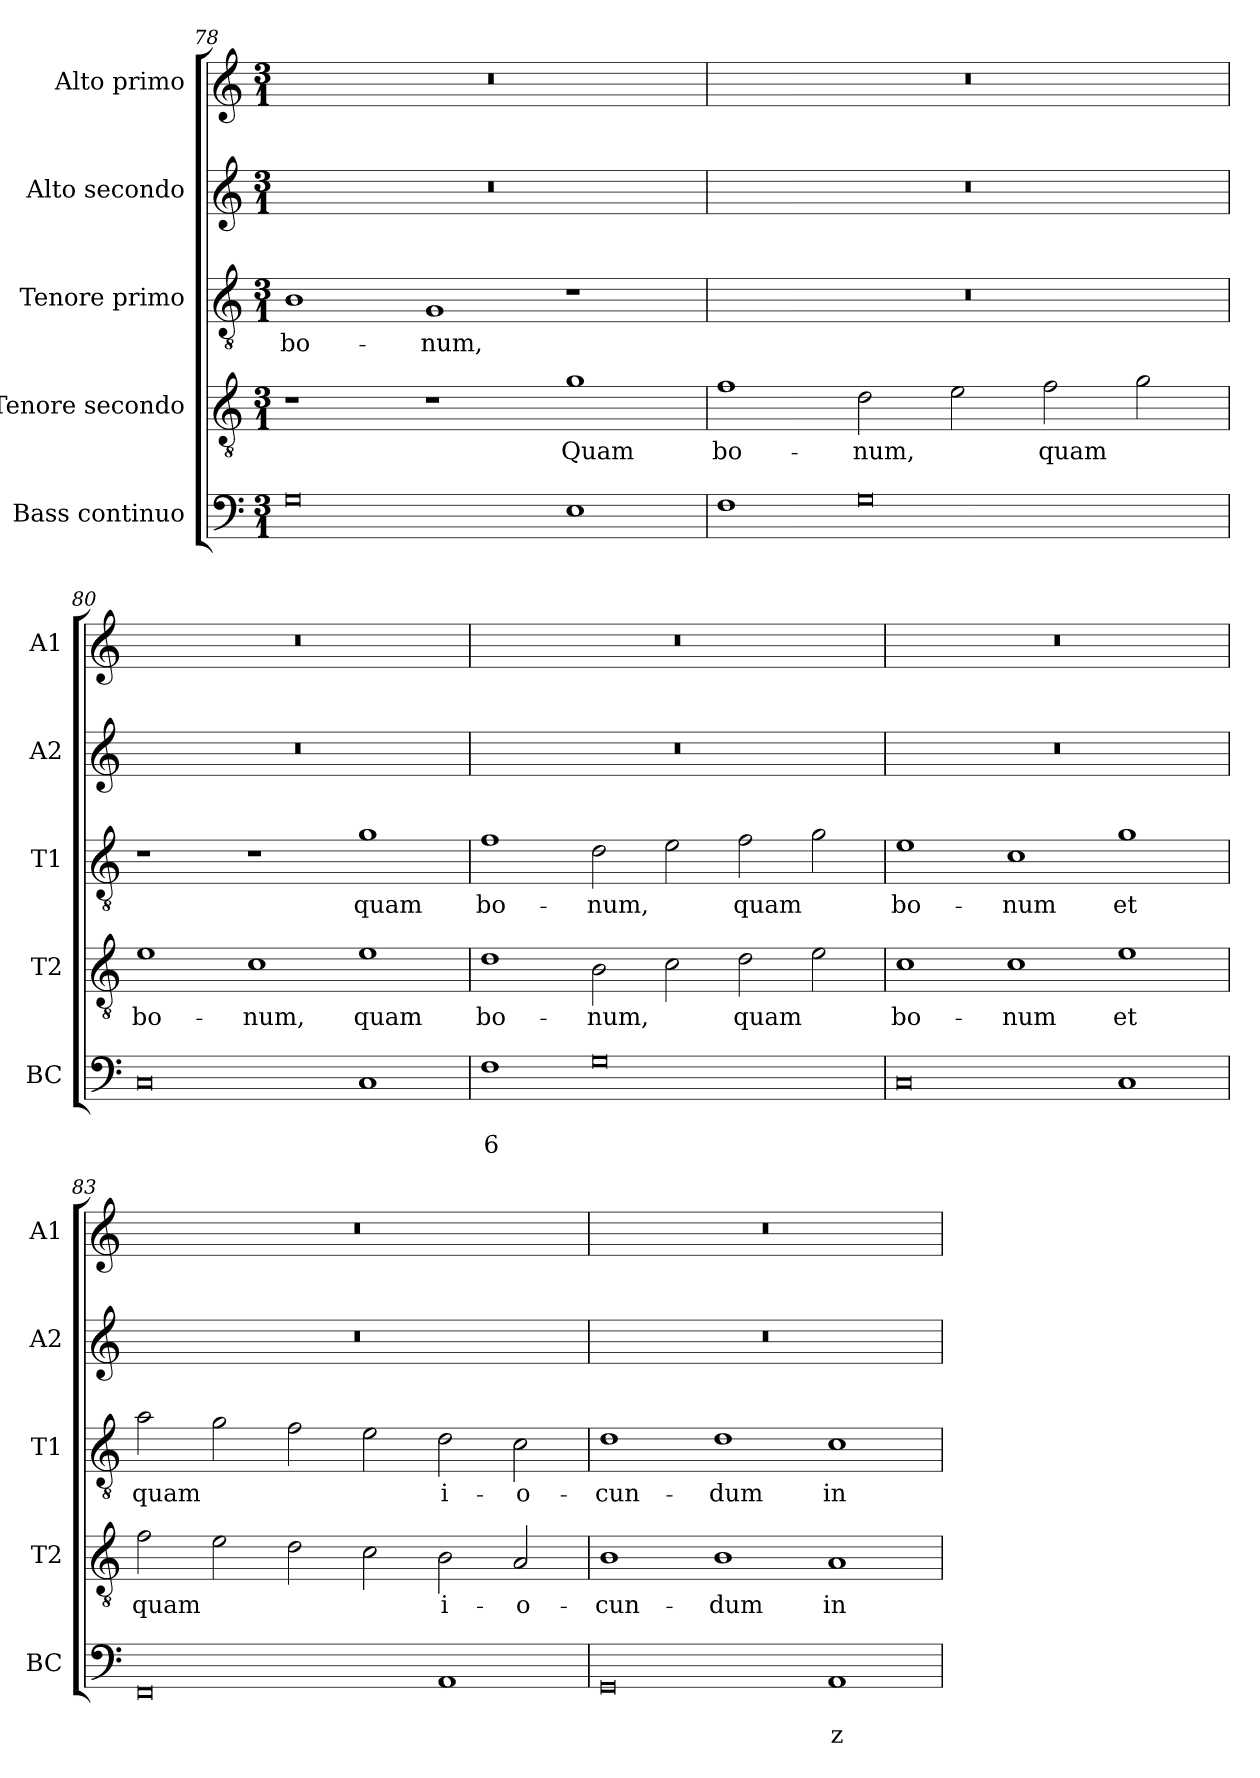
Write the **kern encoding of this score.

**kern	**text	**text	**kern	**text	**kern	**text	**kern	**kern
*part5	*part5	*part5	*part4	*part4	*part3	*part3	*part2	*part1
*staff5	*staff5	*staff5	*staff4	*staff4	*staff3	*staff3	*staff2	*staff1
*I"Bass continuo	*	*	*I"Tenore secondo	*	*I"Tenore primo	*	*I"Alto secondo	*I"Alto primo
*I'BC	*	*	*I'T2	*	*I'T1	*	*I'A2	*I'A1
*clefF4	*	*	*clefGv2	*	*clefGv2	*	*clefG2	*clefG2
*k[]	*	*	*k[]	*	*k[]	*	*k[]	*k[]
*C:	*	*	*C:	*	*C:	*	*C:	*C:
*M3/1	*	*	*M3/1	*	*M3/1	*	*M3/1	*M3/1
=78	=78	=78	=78	=78	=78	=78	=78	=78
!	!	!	!	!	!	!LO:LY:b	!	!
0G	.	.	1r	.	1B	bo-	0.r	0.r
!	!	!	!	!	!	!LO:LY:b	!	!
.	.	.	1r	.	1G	-num,	.	.
!	!	!	!	!LO:LY:b	!	!	!	!
1E	.	.	1g	Quam	1r	.	.	.
!!LO:PB:g=z
=79	=79	=79	=79	=79	=79	=79	=79	=79
!	!	!	!	!LO:LY:b	!	!	!	!
1F	.	.	1f	bo-	0.r	.	0.r	0.r
!	!	!	!	!LO:LY:b	!	!	!	!
0G	.	.	2d\	-num,	.	.	.	.
.	.	.	2e\	.	.	.	.	.
!	!	!	!	!LO:LY:b	!	!	!	!
.	.	.	2f\	quam	.	.	.	.
.	.	.	2g\	.	.	.	.	.
=80	=80	=80	=80	=80	=80	=80	=80	=80
!	!	!	!	!LO:LY:b	!	!	!	!
0C	.	.	1e	bo-	1r	.	0.r	0.r
!	!	!	!	!LO:LY:b	!	!	!	!
.	.	.	1c	-num,	1r	.	.	.
!	!	!	!	!LO:LY:b	!	!	!	!
!	!	!	!	!	!	!LO:LY:b	!	!
1C	.	.	1e	quam	1g	quam	.	.
=81	=81	=81	=81	=81	=81	=81	=81	=81
!	!	!LO:LY:b	!	!	!	!	!	!
!	!	!	!	!LO:LY:b	!	!	!	!
!	!	!	!	!	!	!LO:LY:b	!	!
1F	.	6	1d	bo-	1f	bo-	0.r	0.r
!	!	!	!	!LO:LY:b	!	!	!	!
!	!	!	!	!	!	!LO:LY:b	!	!
0G	.	.	2B\	-num,	2d\	-num,	.	.
.	.	.	2c\	.	2e\	.	.	.
!	!	!	!	!LO:LY:b	!	!	!	!
!	!	!	!	!	!	!LO:LY:b	!	!
.	.	.	2d\	quam	2f\	quam	.	.
.	.	.	2e\	.	2g\	.	.	.
=82	=82	=82	=82	=82	=82	=82	=82	=82
!	!	!	!	!LO:LY:b	!	!	!	!
!	!	!	!	!	!	!LO:LY:b	!	!
0C	.	.	1c	bo-	1e	bo-	0.r	0.r
!	!	!	!	!LO:LY:b	!	!	!	!
!	!	!	!	!	!	!LO:LY:b	!	!
.	.	.	1c	-num	1c	-num	.	.
!	!	!	!	!LO:LY:b	!	!	!	!
!	!	!	!	!	!	!LO:LY:b	!	!
1C	.	.	1e	et	1g	et	.	.
=83	=83	=83	=83	=83	=83	=83	=83	=83
!	!	!	!	!LO:LY:b	!	!	!	!
!	!	!	!	!	!	!LO:LY:b	!	!
0FF	.	.	2f\	quam	2a\	quam	0.r	0.r
.	.	.	2e\	.	2g\	.	.	.
.	.	.	2d\	.	2f\	.	.	.
.	.	.	2c\	.	2e\	.	.	.
!	!	!	!	!LO:LY:b	!	!	!	!
!	!	!	!	!	!	!LO:LY:b	!	!
1AA	.	.	2B\	i-	2d\	i-	.	.
!	!	!	!	!LO:LY:b	!	!	!	!
!	!	!	!	!	!	!LO:LY:b	!	!
.	.	.	2A/	-o-	2c\	-o-	.	.
=84	=84	=84	=84	=84	=84	=84	=84	=84
!	!	!	!	!LO:LY:b	!	!	!	!
!	!	!	!	!	!	!LO:LY:b	!	!
0GG	.	.	1B	-cun-	1d	-cun-	0.r	0.r
!	!	!	!	!LO:LY:b	!	!	!	!
!	!	!	!	!	!	!LO:LY:b	!	!
.	.	.	1B	-dum	1d	-dum	.	.
!	!	!LO:LY:b	!	!	!	!	!	!
!	!	!	!	!LO:LY:b	!	!	!	!
!	!	!	!	!	!	!LO:LY:b	!	!
1AA	.	z	1A	in	1c	in	.	.
=	=	=	=	=	=	=	=	=
*-	*-	*-	*-	*-	*-	*-	*-	*-
